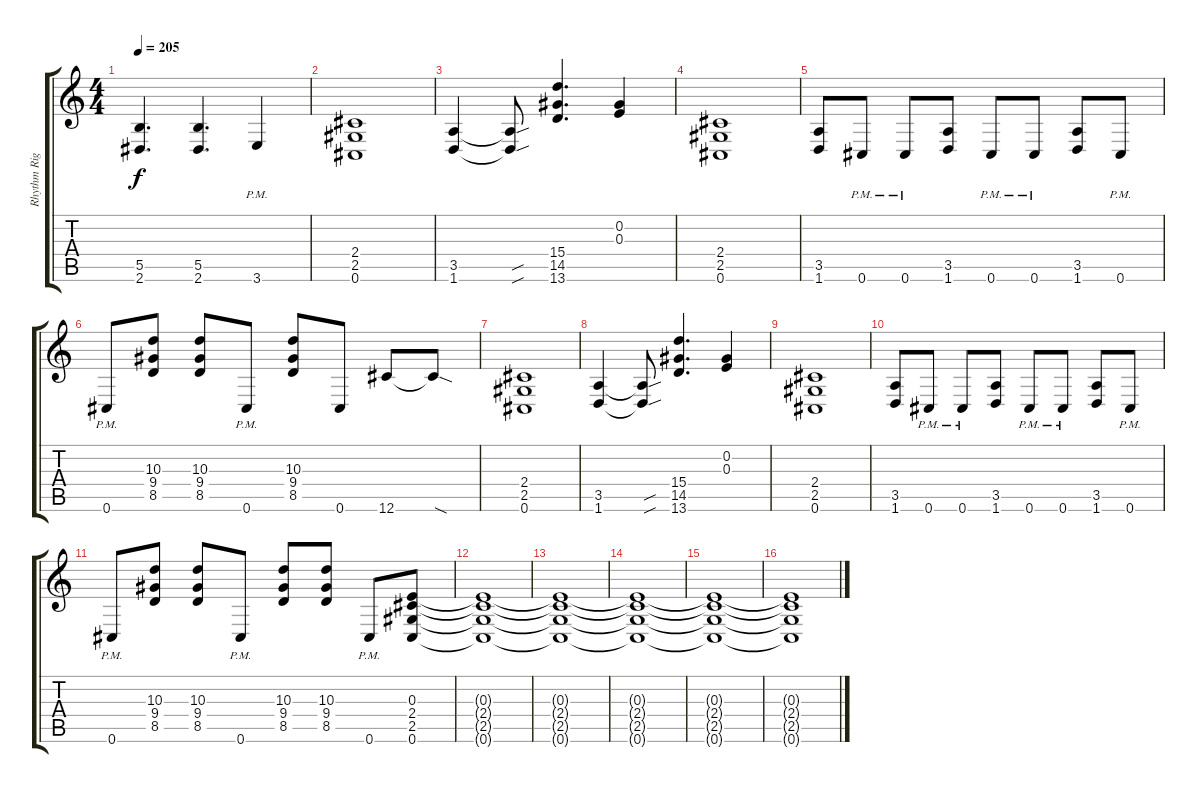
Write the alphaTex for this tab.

\track ("Rhythm Right" "Rhythm Rig") {instrument distortionguitar}
\staff {score tabs}
\tuning (Db4 Ab3 E3 B2 Gb2 Db2) {hide}
\ts (4 4)
\tempo 205
\clef g2
\ks c
(5.5 2.6).4{d dy f} (5.5 2.6).4{d} 3.6{pm}.4 |
(2.4 2.5 0.6).1 |
(3.5 1.6).4 (3.5{sou t} 1.6{sou t}).8 (15.4 14.5 13.6).4{d} (0.2 0.3).4 |
(2.4 2.5 0.6).1 |
(3.5 1.6).8 0.6{pm}.8 0.6{pm}.8 (3.5 1.6).8 0.6{pm}.8 0.6{pm}.8 (3.5 1.6).8 0.6{pm}.8 |
0.6{pm}.8 (10.3 9.4 8.5).8 (10.3 9.4 8.5).8 0.6{pm}.8 (10.3 9.4 8.5).8 0.6.8 12.6.8 12.6{sod t}.8 |
(2.4 2.5 0.6).1 |
(3.5 1.6).4 (3.5{sou t} 1.6{sou t}).8 (15.4 14.5 13.6).4{d} (0.2 0.3).4 |
(2.4 2.5 0.6).1 |
(3.5 1.6).8 0.6{pm}.8 0.6{pm}.8 (3.5 1.6).8 0.6{pm}.8 0.6{pm}.8 (3.5 1.6).8 0.6{pm}.8 |
0.6{pm}.8 (10.3 9.4 8.5).8 (10.3 9.4 8.5).8 0.6{pm}.8 (10.3 9.4 8.5).8 (10.3 9.4 8.5).8 0.6{pm}.8 (0.3 2.4 2.5 0.6).8 |
(0.3{t} 2.4{t} 2.5{t} 0.6{t}).1 |
(0.3{t} 2.4{t} 2.5{t} 0.6{t}).1 |
(0.3{t} 2.4{t} 2.5{t} 0.6{t}).1 |
(0.3{t} 2.4{t} 2.5{t} 0.6{t}).1 |
(0.3{t} 2.4{t} 2.5{t} 0.6{t}).1
